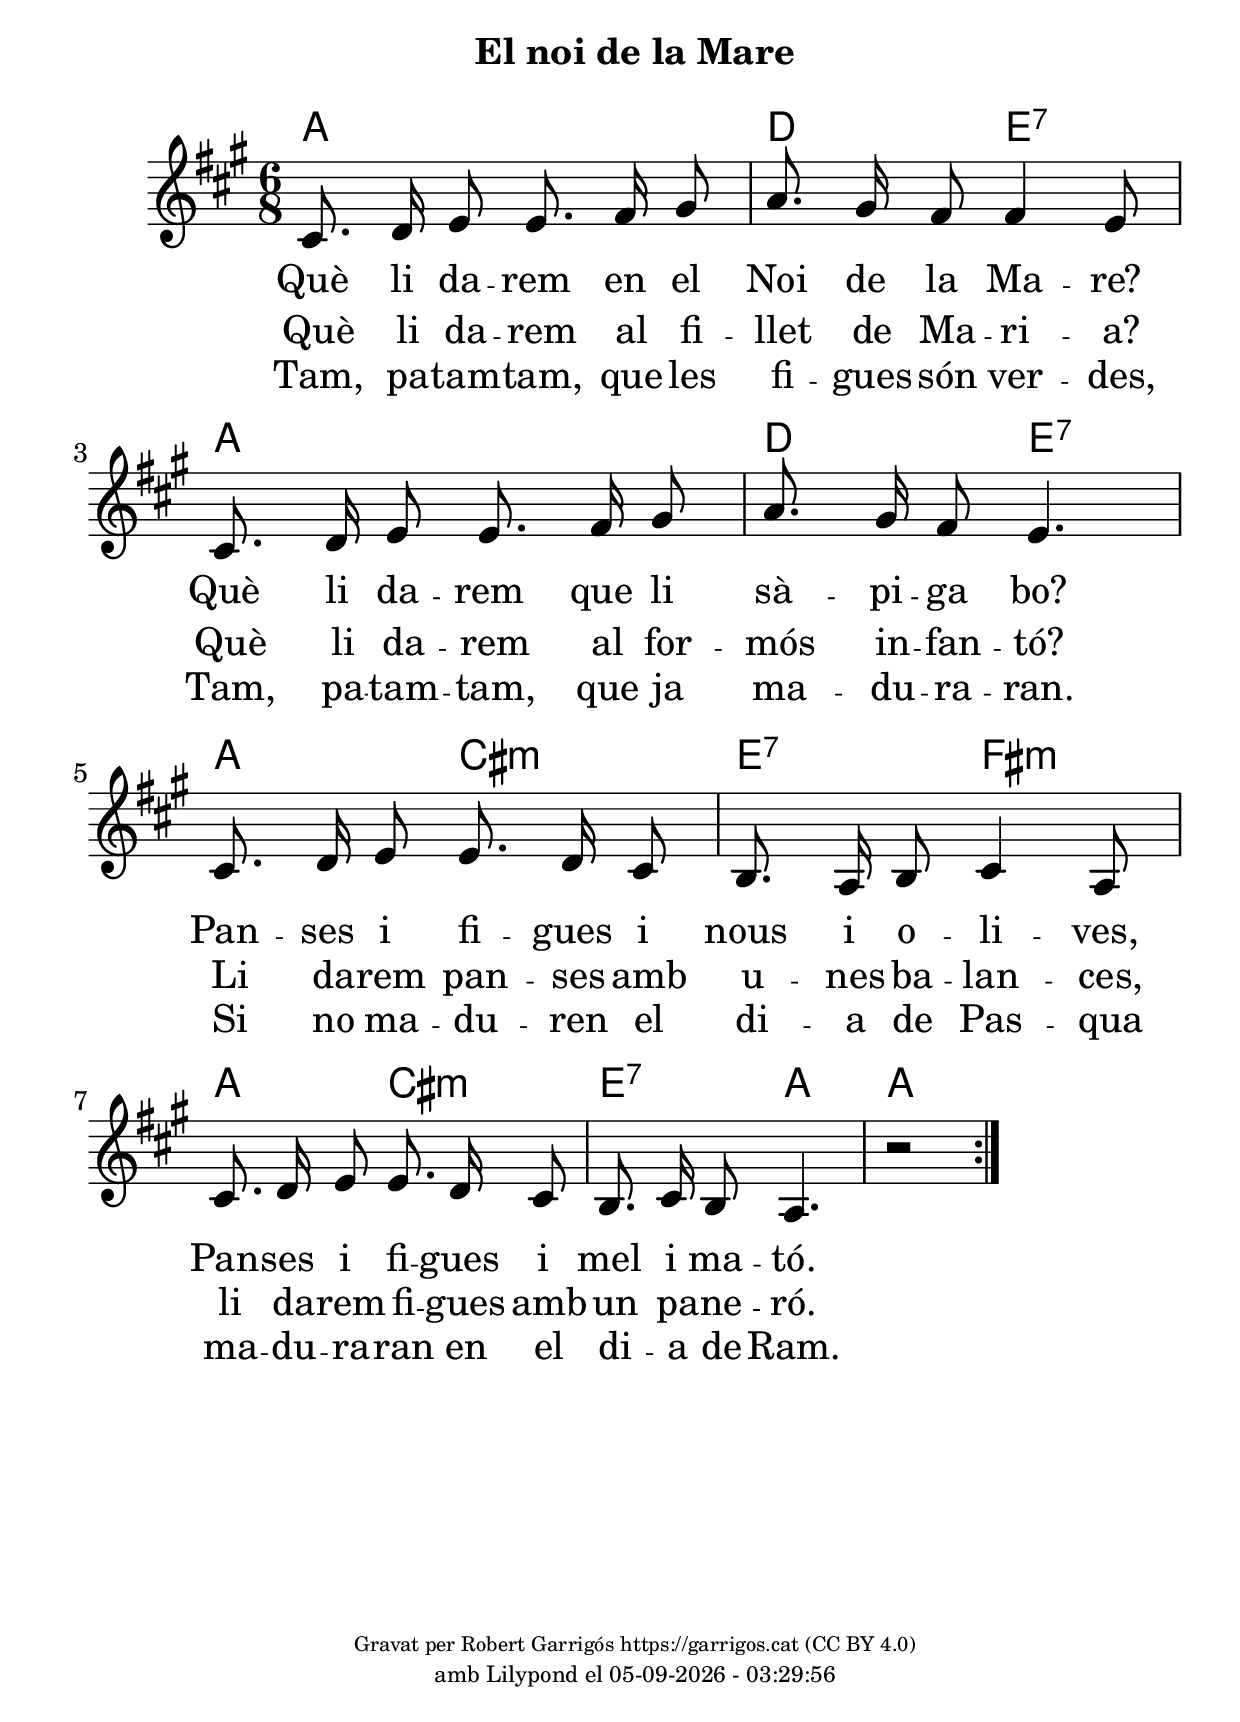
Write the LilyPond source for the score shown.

\version "2.24.3"
\language "english"

% #(set-global-staff-size 30)
data = #(strftime "%d-%m-%Y - %H:%M:%S" (localtime (current-time)))

\include "predefined-guitar-fretboards.ly"

global = {
  % \overrideTimeSignatureSettings
  % 4/4        % timeSignatureFraction
  % 1/4        % baseMomentFraction
  % 2,2        % beatStructure
  % #'()       % beamExceptions
  \key a \major
  \time 6/8
  \tempo ""
  \set Score.tempoHideNote = ##t
  \tempo 8=80

}


melody = \relative c' {
  \clef treble
  \global

  cs8. d16 e8 e8. fs16 gs8
  | a8. gs16 fs8 fs4 e8
  | cs8. d16 e8 e8. fs16 gs8
  | a8. gs16 fs8 e4.
  | cs8. d16 e8 e8. d16 cs8
  | b8. a16 b8 cs4 a8
  | cs8. d16 e8 e8. d16 cs8
  | b8. cs16 b8 a4.
  | r2 \bar ":|."

}

chnames = {
  \chordmode{
    a2.
    d4. e4.:7
    a2.
    d4. e4.:7
    a4. cs4.:m
    e4.:7 fs4.:m
    a4. cs4.:m
    e4.:7 a4.
    a2.
  }
}

catala = \lyricmode {
  <<
    {
      Què li da -- rem en el Noi de la Ma -- re?
      Què li da -- rem que li sà -- pi -- ga bo?
      Pan -- ses i fi -- gues i nous i o -- li -- ves,
      Pan -- ses i fi -- gues i mel i ma -- tó.
    }
    \new Lyrics = "secondVerse" \with { alignBelowContext = "catala" }
    {
      Què li  da -- rem al fi -- llet de Ma -- ri -- a?
      Què li da -- rem al for -- mós in -- fan -- tó?
      Li da -- rem pan -- ses amb u -- nes ba -- lan -- ces,
      li da -- rem fi -- gues amb un pa -- ne -- ró.
    }
    \new Lyrics = "thirddVerse" \with { alignBelowContext = "catala" }
    {
      Tam, pa -- tam -- tam, que les fi -- gues són ver -- des,
      Tam, pa -- tam -- tam, que ja ma -- du -- ra -- ran.
      Si no ma -- du -- ren el di -- a de Pas -- qua
      ma -- du -- ra -- ran en el di -- a de Ram.
    }
  >>
}



titol = "El noi de la Mare"
subtitol = ""
compositor = ""
lletrista = ""
traductor = ""


%%%%%%%%%%%%%%%%%%%%%%%%%%%%%%%%%%%%%
%%%%%%%%%%%%% PDF %%%%%%%%%%%%%%%%%%%
%%%%%%%%%%%%%%%%%%%%%%%%%%%%%%%%%%%%%

\book {
  % \bookOutputSuffix ""
  \header {
    title = \titol
    subtitle = \subtitol
    composer = \compositor
    arranger = \lletrista
    poet = \traductor
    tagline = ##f
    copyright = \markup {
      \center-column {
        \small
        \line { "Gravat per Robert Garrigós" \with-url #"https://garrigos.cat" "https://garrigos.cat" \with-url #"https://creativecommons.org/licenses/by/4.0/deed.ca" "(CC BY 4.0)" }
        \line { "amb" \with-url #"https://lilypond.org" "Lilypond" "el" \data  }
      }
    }
  }
  \score {
    <<
      \new ChordNames {
        \set majorSevenSymbol = \markup { \whiteTriangleMarkup 7 }
        \chnames
      }
      % \new FretBoards {
      %   \chnames
      % }
      \new Voice = "mel" {
        \set Staff.midiInstrument = "voice oohs" \autoBeamOff \melody
      }
      \new Lyrics \with {
        \override VerticalAxisGroup.nonstaff-relatedstaff-spacing.padding = #2
      }
      \lyricsto mel \catala
    >>
    \layout {
      #(layout-set-staff-size 30)
      \context {
        \Staff \RemoveEmptyStaves
        \override VerticalAxisGroup.staff-staff-spacing.minimum-distance = #30
      }
      \context {
        \Lyrics
        \override VerticalAxisGroup.nonstaff-nonstaff-spacing.padding = #1.5
      }
    }
    \midi { }
  }
  \paper {
    set-paper-size = "a5"
    top-margin = 10
    left-margin = 15
    indent = 10
    max-systems-per-page = 6
    score-system-spacing =
    #'((basic-distance . 20)
       (minimum-distance . 10)
       (padding . 0)
       (stretchability . 14))

    % last-bottom-spacing =
    % #'((basic-distance . 15)
    %    (minimum-distance . 5)
    %    (padding . 0)
    %    (stretchability . 10))
    markup-system-spacing =
    #'((minimum-distance . 15))
     system-system-spacing =
    #'((basic-distance . 10)
       (minimum-distance . 10)
       (padding . 3))
    % staff-staff-spacing =
    % #'((padding . 10))
    % default-staff-staff-spacing =
    % #'((basic-distance . 0)
    %    (minimum-distance . 30)
    %    (padding . 0)
    %    (stretchability . 10))
    % annotate-spacing = ##t
    % print-all-headers = ##t
    % print-first-page-number = ##t
    oddFooterMarkup = \markup {
      \center-column {
        % \line { \fromproperty #'header:title "- pàgina" \fromproperty #'page:page-number-string "de" \concat {\page-ref #'lastPage "0" "?"} }
        \fill-line { \fromproperty #'header:copyright }
      }
    }
    evenFooterMarkup = \markup {
      \center-column {
        % \line { \fromproperty #'header:title "- pàgina" \fromproperty #'page:page-number-string "de" \concat {\page-ref #'lastPage "0" "?"} }
        \fill-line { \fromproperty #'header:copyright }
      }
    }
  }
}
